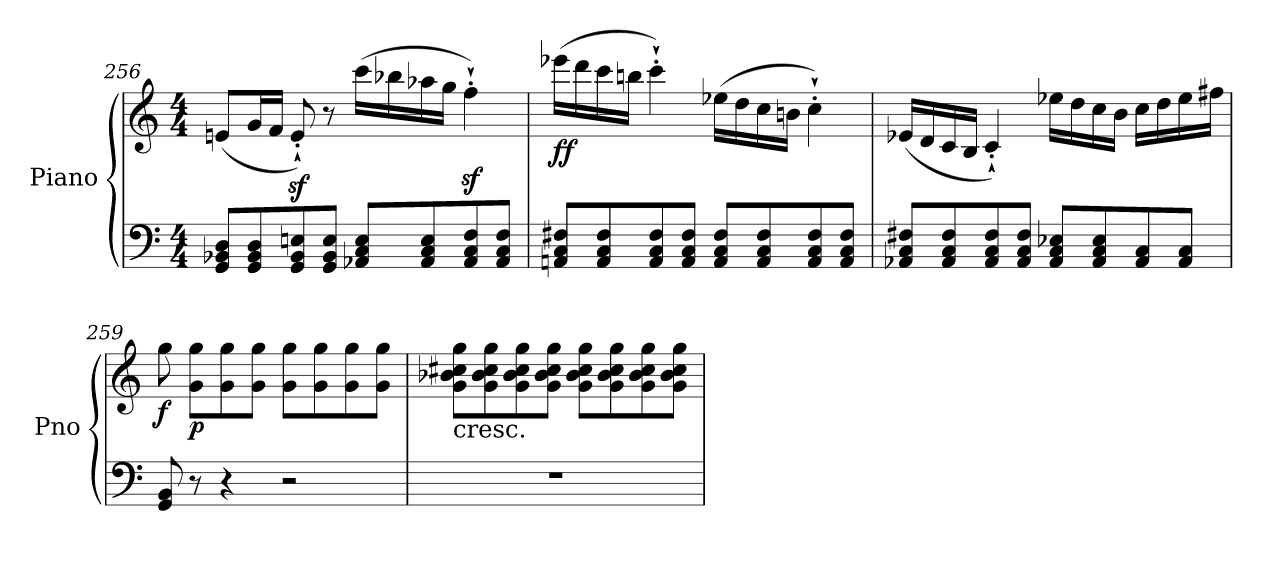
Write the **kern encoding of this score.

**kern	**kern	**dynam
*part1	*part1	*part1
*staff2	*staff1	*staff1/2
*I"Piano	*	*
*I'Pno	*	*
*clefF4	*clefG2	*
*k[]	*k[]	*
*M4/4	*M4/4	*
=256	=256	=256
8GG/ 8BB-X/ 8D/L	(<8en/L	.
8GG/ 8BB-/ 8D/	16g/L	.
.	16f/JJ	.
8GG/ 8BB-/ 8En/	8ez<'`/)	.
8GG/ 8BB-/ 8E/J	8r	.
8AA-X/ 8C/ 8E/L	(>16ccc\LL	.
.	16bb-X\	.
8AA-/ 8C/ 8E/	16aa-X\	.
.	16gg\JJ	.
8AA-/ 8C/ 8F/	4ffz<'`\)	.
8AA-/ 8C/ 8F/J	.	.
=257	=257	=257
!	!	!LO:DY:b
8AAn/ 8C/ 8F#X/L	(>16eee-X\LL	ff
.	16ddd\	.
8AA/ 8C/ 8F#/	16ccc\	.
.	16bbn\JJ	.
8AA/ 8C/ 8F#/	4ccc'`\)	.
8AA/ 8C/ 8F#/J	.	.
8AA/ 8C/ 8F#/L	(>16ee-X\LL	.
.	16dd\	.
8AA/ 8C/ 8F#/	16cc\	.
.	16bn\JJ	.
8AA/ 8C/ 8F#/	4cc'`\)	.
8AA/ 8C/ 8F#/J	.	.
=258	=258	=258
8AA-X/ 8C/ 8F#X/L	(<16e-X/LL	.
.	16d/	.
8AA-/ 8C/ 8F#/	16c/	.
.	16B/JJ	.
8AA-/ 8C/ 8F#/	4c'`/)	.
8AA-/ 8C/ 8F#/J	.	.
8AA-/ 8C/ 8E-X/L	16ee-X\LL	.
.	16dd\	.
8AA-/ 8C/ 8E-/	16cc\	.
.	16b\JJ	.
8AA-/ 8C/	16cc\LL	.
.	16dd\	.
8AA-/ 8C/J	16ee-\	.
.	16ff#X\JJ	.
=259	=259	=259
!	!	!LO:DY:b
8GG/ 8BB/	8gg\	f
!	!	!LO:DY:b
8r	8g\ 8gg\L	p
4r	8g\ 8gg\	.
.	8g\ 8gg\J	.
2r	8g\ 8gg\L	.
.	8g\ 8gg\	.
.	8g\ 8gg\	.
.	8g\ 8gg\J	.
=260	=260	=260
!	!LO:TX:b:t=cresc.	!
1r	8g\ 8b-X\ 8cc#X\ 8gg\L	.
.	8g\ 8b-\ 8cc#\ 8gg\	.
.	8g\ 8b-\ 8cc#\ 8gg\	.
.	8g\ 8b-\ 8cc#\ 8gg\J	.
.	8g\ 8b-\ 8cc#\ 8gg\L	.
.	8g\ 8b-\ 8cc#\ 8gg\	.
.	8g\ 8b-\ 8cc#\ 8gg\	.
.	8g\ 8b-\ 8cc#\ 8gg\J	.
=	=	=
*-	*-	*-
